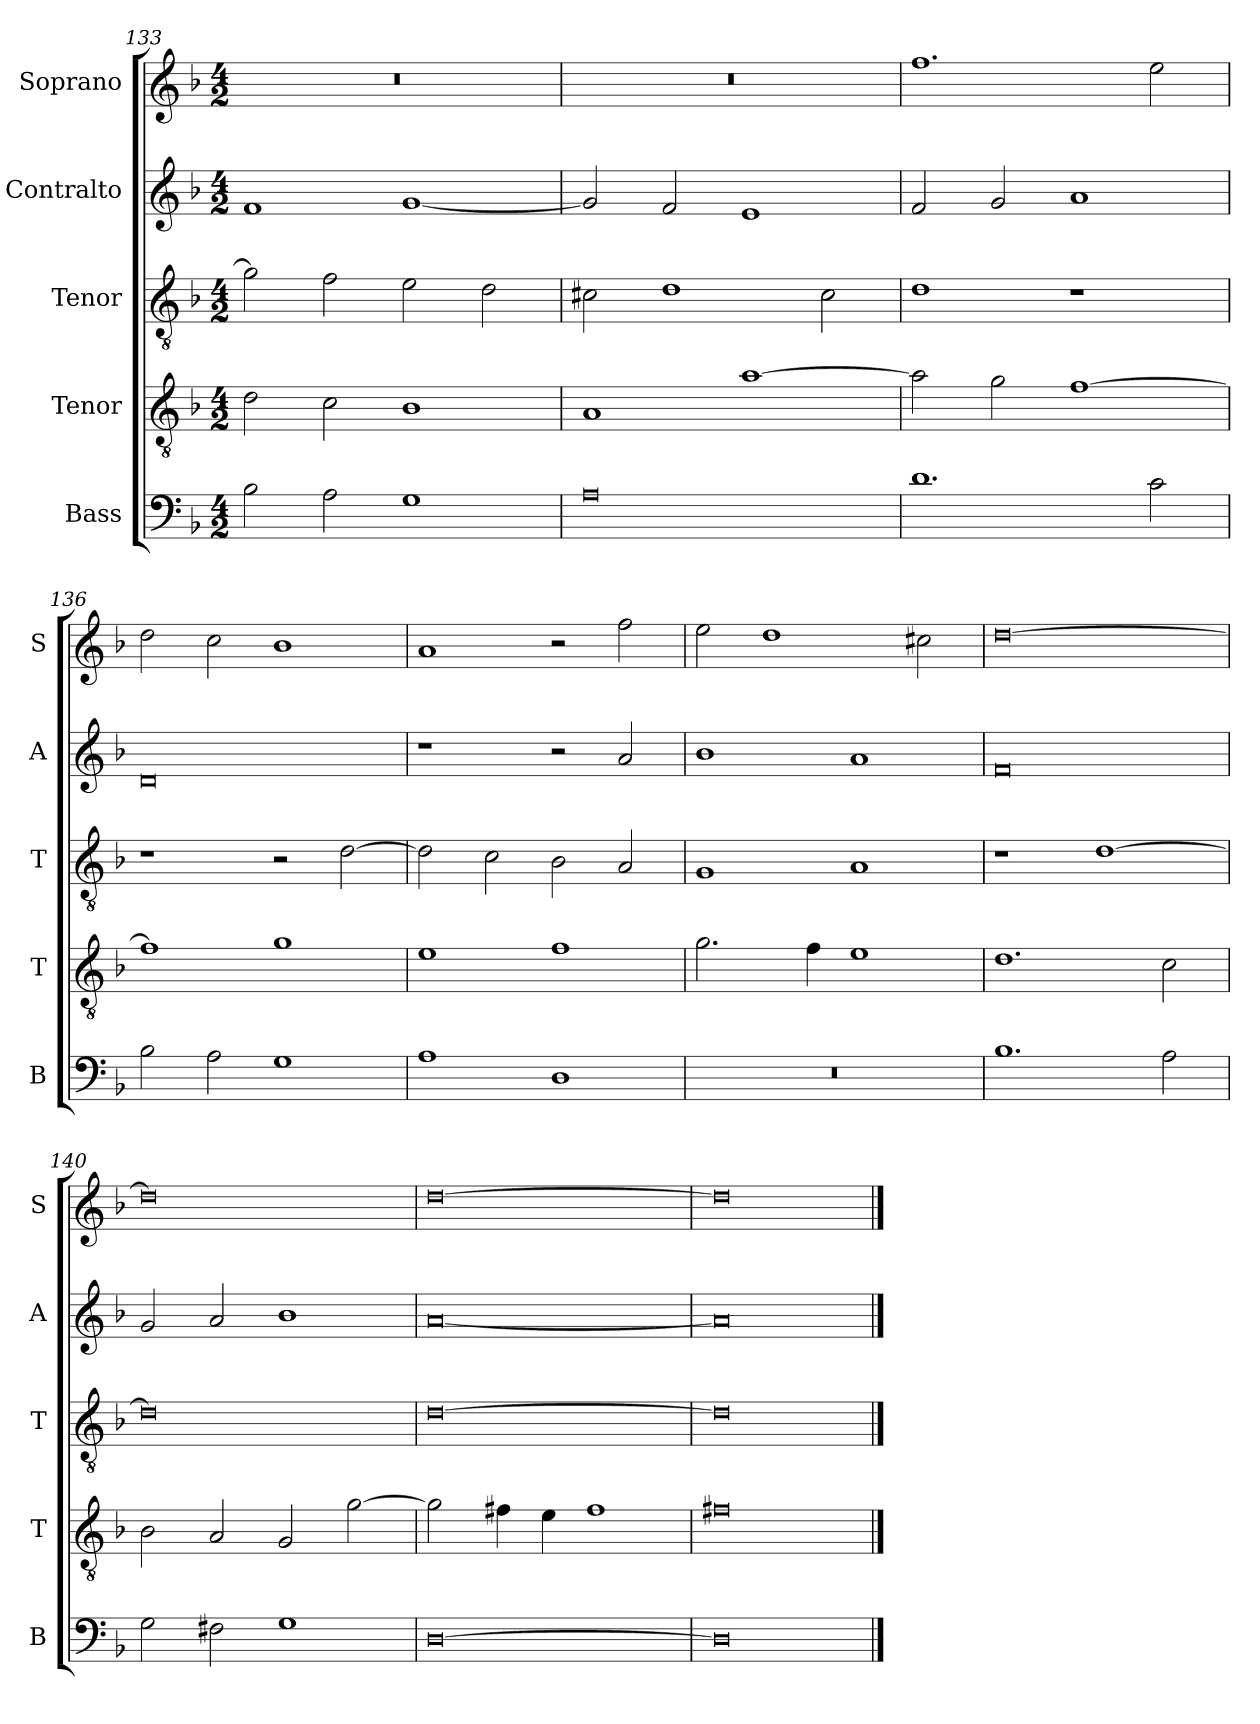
**kern	**kern	**kern	**kern	**kern
*part5	*part4	*part3	*part2	*part1
*staff5	*staff4	*staff3	*staff2	*staff1
*I"Bass	*I"Tenor	*I"Tenor	*I"Contralto	*I"Soprano
*I'B	*I'T	*I'T	*I'A	*I'S
*clefF4	*clefGv2	*clefGv2	*clefG2	*clefG2
*k[b-]	*k[b-]	*k[b-]	*k[b-]	*k[b-]
*D:aeo	*D:aeo	*D:aeo	*D:aeo	*D:aeo
*M4/2	*M4/2	*M4/2	*M4/2	*M4/2
=133	=133	=133	=133	=133
2B-	2d	2g]	1f	0r
2A	2c	2f	.	.
1G	1B-	2e	[1g	.
.	.	2d	.	.
=134	=134	=134	=134	=134
0A	1A	2c#X	2g]	0r
.	.	1d	2f	.
.	[1a	.	1e	.
.	.	2c#	.	.
=135	=135	=135	=135	=135
1.d	2a]	1d	2f	1.ff
.	2g	.	2g	.
.	[1f	1r	1a	.
2c	.	.	.	2ee
=136	=136	=136	=136	=136
2B-	1f]	1r	0d	2dd
2A	.	.	.	2cc
1G	1g	2r	.	1b-
.	.	[2d	.	.
=137	=137	=137	=137	=137
1A	1e	2d]	1r	1a
.	.	2c	.	.
1D	1f	2B-	2r	2r
.	.	2A	2a	2ff
=138	=138	=138	=138	=138
0r	2.g	1G	1b-	2ee
.	.	.	.	1dd
.	4f	.	.	.
.	1e	1A	1a	.
.	.	.	.	2cc#X
=139	=139	=139	=139	=139
1.B-	1.d	1r	0f	[0dd
.	.	[1d	.	.
2A	2c	.	.	.
=140	=140	=140	=140	=140
2G	2B-	0d]	2g	0dd]
2F#X	2A	.	2a	.
1G	2G	.	1b-	.
.	[2g	.	.	.
=141	=141	=141	=141	=141
[0D	2g]	[0d	[0a	[0dd
.	4f#X	.	.	.
.	4e	.	.	.
.	1f#	.	.	.
=142	=142	=142	=142	=142
0D]	0f#X	0d]	0a]	0dd]
==	==	==	==	==
*-	*-	*-	*-	*-
